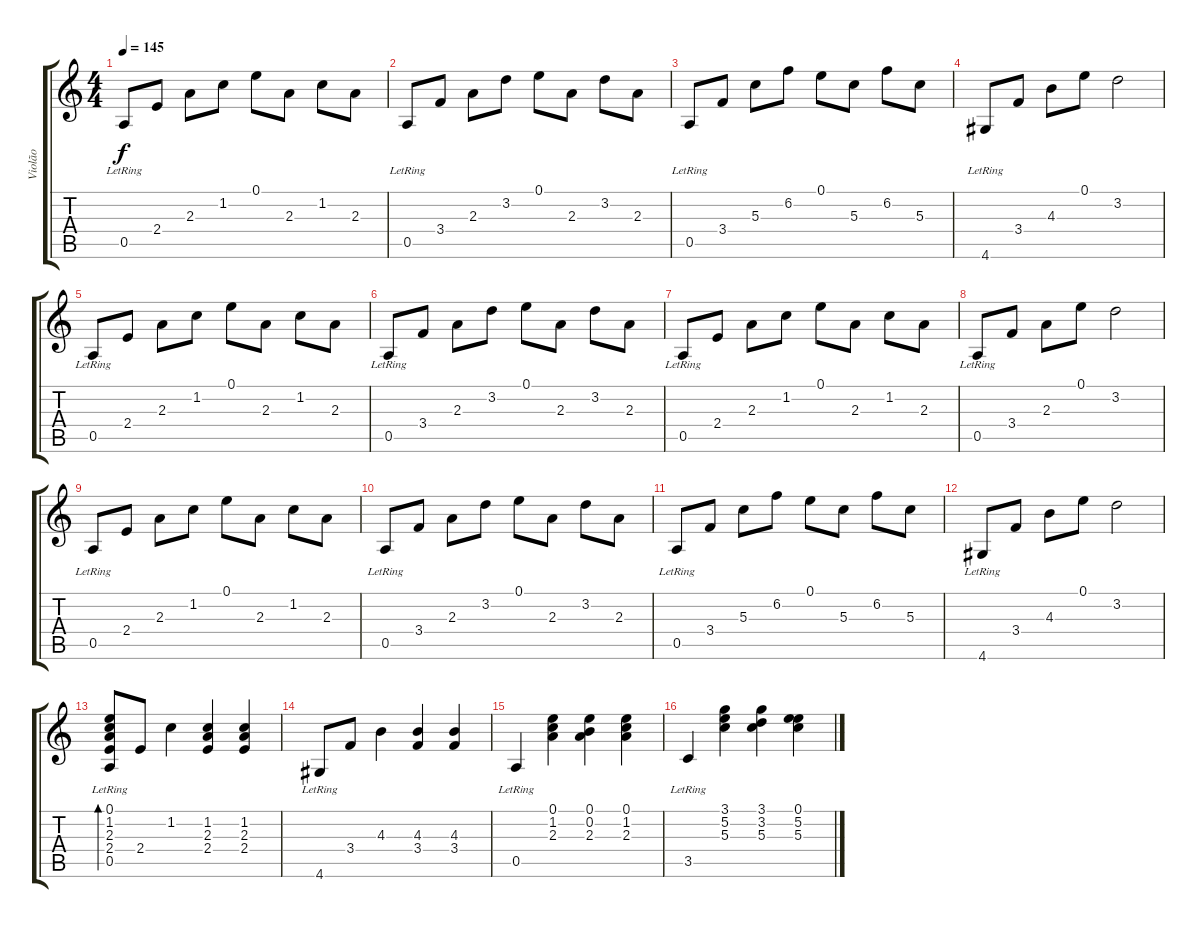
\track ("Violão" "Violão") {instrument acousticguitarsteel}
\staff {score tabs}
\tuning (E4 B3 G3 D3 A2 E2) {hide}
\ts (4 4)
\tempo 145
\clef g2
\ks c
0.5{lr}.8{dy f} 2.4.8 2.3.8 1.2.8 0.1.8 2.3.8 1.2.8 2.3.8 |
0.5{lr}.8 3.4.8 2.3.8 3.2.8 0.1.8 2.3.8 3.2.8 2.3.8 |
0.5{lr}.8 3.4.8 5.3.8 6.2.8 0.1.8 5.3.8 6.2.8 5.3.8 |
4.6{lr}.8 3.4.8 4.3.8 0.1.8 3.2.2 |
0.5{lr}.8 2.4.8 2.3.8 1.2.8 0.1.8 2.3.8 1.2.8 2.3.8 |
0.5{lr}.8 3.4.8 2.3.8 3.2.8 0.1.8 2.3.8 3.2.8 2.3.8 |
0.5{lr}.8 2.4.8 2.3.8 1.2.8 0.1.8 2.3.8 1.2.8 2.3.8 |
0.5{lr}.8 3.4.8 2.3.8 0.1.8 3.2.2 |
0.5{lr}.8 2.4.8 2.3.8 1.2.8 0.1.8 2.3.8 1.2.8 2.3.8 |
0.5{lr}.8 3.4.8 2.3.8 3.2.8 0.1.8 2.3.8 3.2.8 2.3.8 |
0.5{lr}.8 3.4.8 5.3.8 6.2.8 0.1.8 5.3.8 6.2.8 5.3.8 |
4.6{lr}.8 3.4.8 4.3.8 0.1.8 3.2.2 |
(0.1{lr} 1.2{lr} 2.3{lr} 2.4{lr} 0.5{lr}).8{bd 240} 2.4.8 1.2.4 (1.2 2.3 2.4).4 (1.2 2.3 2.4).4 |
4.6{lr}.8 3.4.8 4.3.4 (4.3 3.4).4 (4.3 3.4).4 |
0.5{lr}.4 (0.1 1.2 2.3).4 (0.1 0.2 2.3).4 (0.1 1.2 2.3).4 |
3.5{lr}.4 (3.1 5.2 5.3).4 (3.1 3.2 5.3).4 (0.1 5.2 5.3).4
